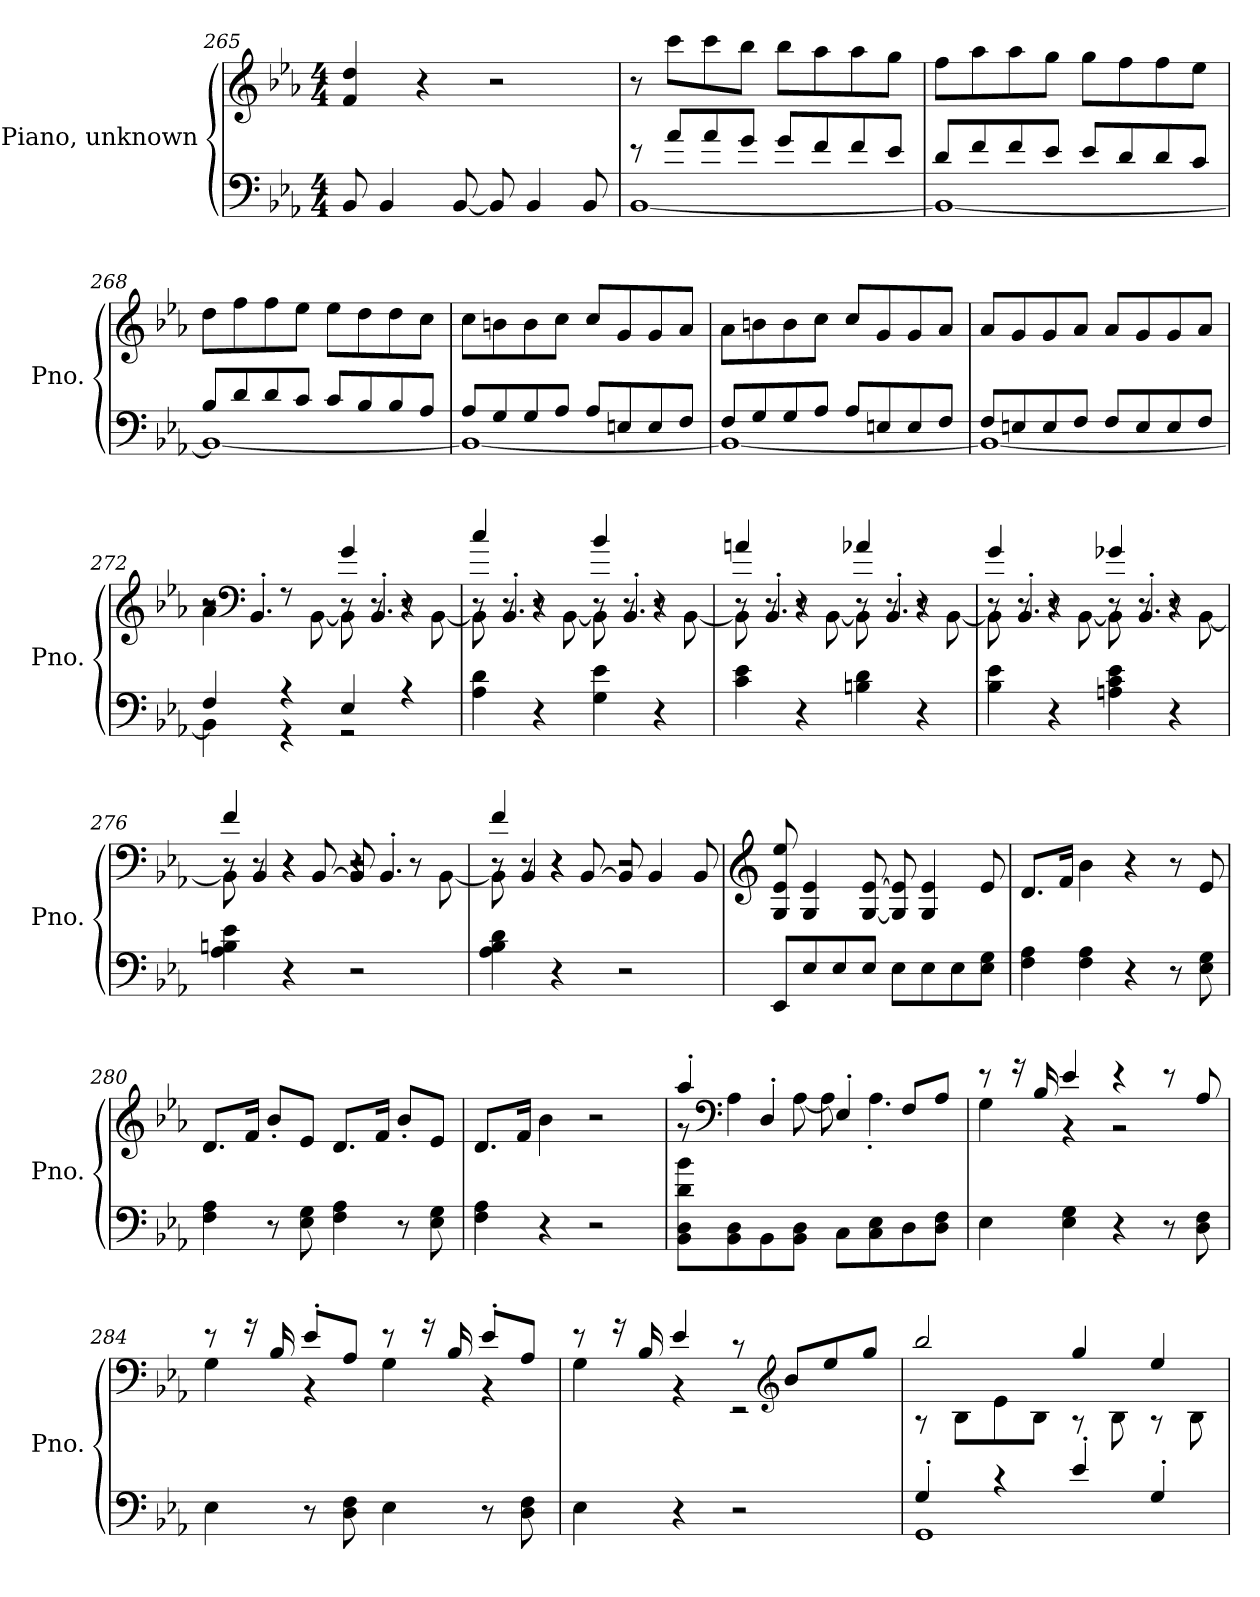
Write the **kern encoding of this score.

**kern	**kern
*part1	*part1
*staff2	*staff1
*I"Piano, unknown	*
*I'Pno.	*
*clefF4	*clefG2
*k[b-e-a-]	*k[b-e-a-]
*M4/4	*M4/4
=265	=265
8BB-/	4f/ 4dd/
4BB-/	.
.	4r
[8BB-/	.
8BB-/]	2r
4BB-/	.
8BB-/	.
=266	=266
*^	*
8r	[1BB-	8r
8a-/L	.	8ccc\L
8a-/	.	8ccc\
8g/J	.	8bb-\J
8g/L	.	8bb-\L
8f/	.	8aa-\
8f/	.	8aa-\
8e-/J	.	8gg\J
=267	=267	=267
8d/L	1BB-_	8ff\L
8f/	.	8aa-\
8f/	.	8aa-\
8e-/J	.	8gg\J
8e-/L	.	8gg\L
8d/	.	8ff\
8d/	.	8ff\
8c/J	.	8ee-\J
!!LO:LB:g=z
=268	=268	=268
8B-/L	1BB-_	8dd\L
8d/	.	8ff\
8d/	.	8ff\
8c/J	.	8ee-\J
8c/L	.	8ee-\L
8B-/	.	8dd\
8B-/	.	8dd\
8A-/J	.	8cc\J
=269	=269	=269
8A-/L	1BB-_	8cc\L
8G/	.	8bn\
8G/	.	8b\
8A-/J	.	8cc\J
8A-/L	.	8cc/L
8En/	.	8g/
8E/	.	8g/
8F/J	.	8a-/J
=270	=270	=270
8F/L	1BB-_	8a-\L
8G/	.	8bn\
8G/	.	8b\
8A-/J	.	8cc\J
8A-/L	.	8cc/L
8En/	.	8g/
8E/	.	8g/
8F/J	.	8a-/J
=271	=271	=271
8F/L	1BB-_	8a-/L
8En/	.	8g/
8E/	.	8g/
8F/J	.	8a-/J
8F/L	.	8a-/L
8E/	.	8g/
8E/	.	8g/
8F/J	.	8a-/J
!!LO:LB:g=z
=272	=272	=272
*	*	*^
*	*	*	*^
4F/	4BB-\]	2r	4a-\	8r
*	*	*clefF4	*	*
.	.	.	.	4.BB-'/
4r	4r	.	8r	.
.	.	.	[8BB-\	.
4E-/	2r	4g/	8BB-\]	8r
.	.	.	8r	4.BB-'/
4r	.	4r	8r	.
.	.	.	[8BB-\	.
*v	*v	*	*	*
=273	=273	=273	=273
4A-\ 4d\	4cc/	8BB-\]	8r
.	.	8r	4.BB-'/
4r	4r	8r	.
.	.	[8BB-\	.
4G\ 4e-\	4b-/	8BB-\]	8r
.	.	8r	4.BB-'/
4r	4r	8r	.
.	.	[8BB-\	.
=274	=274	=274	=274
4c\ 4e-\	4an/	8BB-\]	8r
.	.	8r	4.BB-'/
4r	4r	8r	.
.	.	[8BB-\	.
4Bn\ 4d\	4a-X/	8BB-\]	8r
.	.	8r	4.BB-'/
4r	4r	8r	.
.	.	[8BB-\	.
=275	=275	=275	=275
4B-\ 4e-\	4g/	8BB-\]	8r
.	.	8r	4.BB-'/
4r	4r	8r	.
.	.	[8BB-\	.
4An\ 4c\ 4e-\	4g-X/	8BB-\]	8r
.	.	8r	4.BB-'/
4r	4r	8r	.
.	.	[8BB-\	.
!!LO:PB:g=z	!!	!!
=276	=276	=276	=276
4A-\ 4Bn\ 4e-\	4f/	8BB-\]	8r
.	.	8r	4BB-/
4r	4r	4r	.
.	.	.	[8BB-/
2r	2r	4r	8BB-/]
.	.	.	4.BB-'/
.	.	8r	.
.	.	[8BB-\	.
=277	=277	=277	=277
4A-\ 4B-\ 4d\	4f/	8BB-\]	8r
.	.	8r	4BB-/
4r	4r	4r	.
.	.	.	[8BB-/
2r	2r	2r	8BB-/]
.	.	.	4BB-/
.	.	.	8BB-/
*	*v	*v	*v
=278	=278
*	*clefG2
8EE-/L	8G/ 8e-/ 8ee-/
8E-/	4G/ 4e-/
8E-/	.
8E-/J	[8G/ [8e-/
8E-\L	8G/] 8e-/]
8E-\	4G/ 4e-/
8E-\	.
8E-\ 8G\J	8e-/
=279	=279
4F\ 4A-\	8.d/L
.	16f/Jk
4F\ 4A-\	4b-\
4r	4r
8r	8r
8E-\ 8G\	8e-/
!!LO:LB:g=z
=280	=280
4F\ 4A-\	8.d/L
.	16f/Jk
8r	8b-'/L
8E-\ 8G\	8e-/J
4F\ 4A-\	8.d/L
.	16f/Jk
8r	8b-'/L
8E-\ 8G\	8e-/J
=281	=281
4F\ 4A-\	8.d/L
.	16f/Jk
4r	4b-\
2r	2r
=282	=282
*	*^
8BB-\ 8D\ 8d\ 8b-\L	4aa-'/	8r
*	*clefF4	*
8BB-\ 8D\	.	4A-\
8BB-\	4D'/	.
8BB-\ 8D\J	.	[8A-\
8C\L	4E-'/	8A-\]
8C\ 8E-\	.	4.A-'\
8D\	8F/L	.
8D\ 8F\J	8A-/J	.
=283	=283	=283
4E-\	8r	4G\
.	16r	.
.	16B-/	.
4E-\ 4G\	4e-/	4r
4r	4r	2r
8r	8r	.
8D\ 8F\	8A-/	.
!!LO:LB:g=z	!!
=284	=284	=284
4E-\	8r	4G\
.	16r	.
.	16B-/	.
8r	8e-'/L	4r
8D\ 8F\	8A-/J	.
4E-\	8r	4G\
.	16r	.
.	16B-/	.
8r	8e-'/L	4r
8D\ 8F\	8A-/J	.
=285	=285	=285
4E-\	8r	4G\
.	16r	.
.	16B-/	.
4r	4e-/	4r
2r	8r	2r
*	*clefG2	*
.	8b-/L	.
.	8ee-/	.
.	8gg/J	.
=286	=286	=286
*^	*	*
4G'/	1GG	2bb-/	8r
.	.	.	8B-\L
4r	.	.	8e-\
.	.	.	8B-\J
4e-'/	.	4gg/	8r
.	.	.	8B-\
4G'/	.	4ee-/	8r
.	.	.	8B-\
*v	*v	*	*
*	*v	*v
=	=
*-	*-
